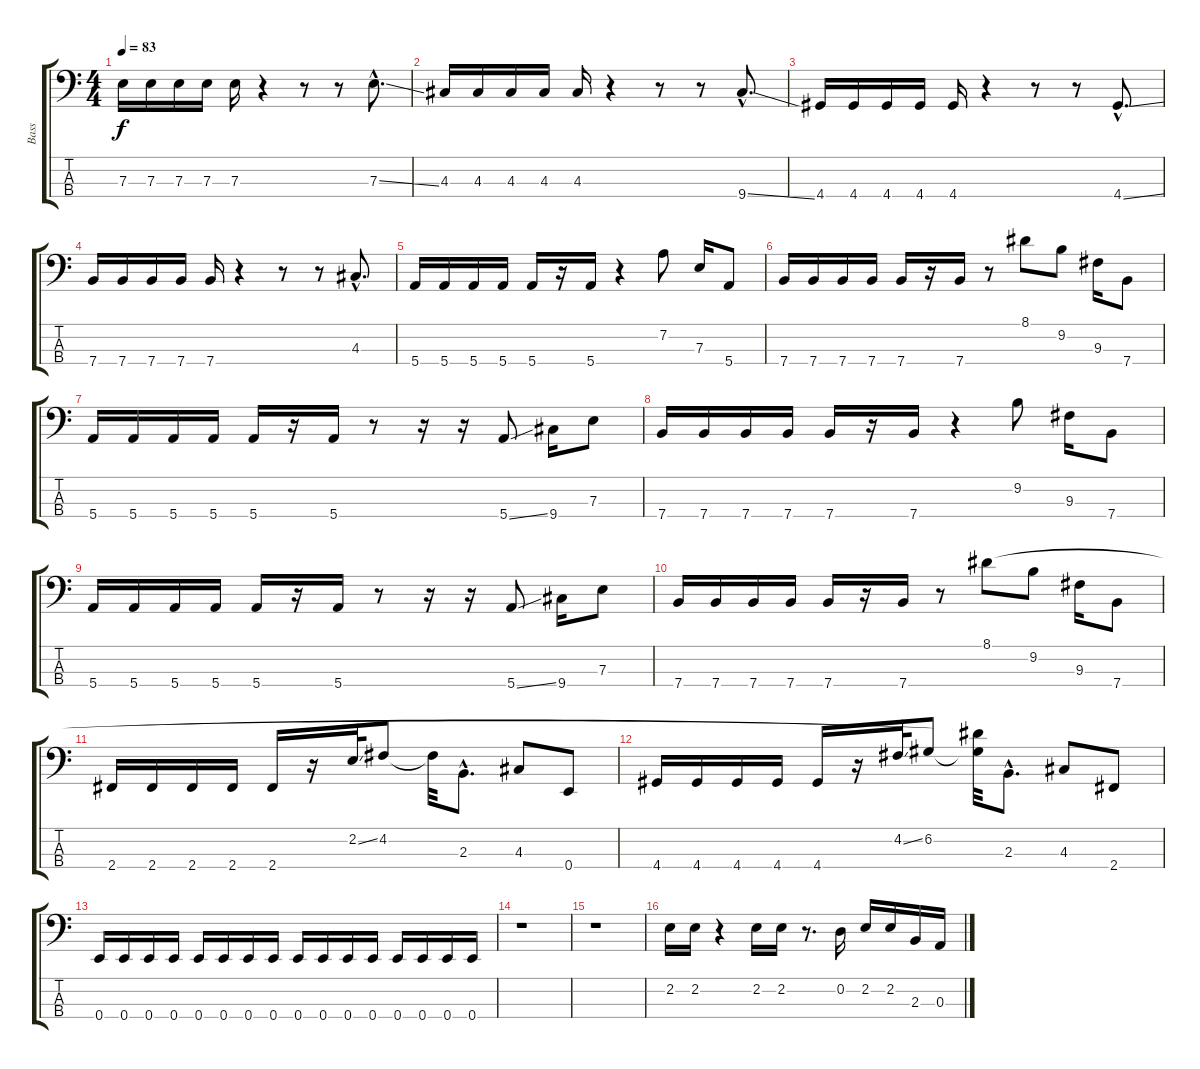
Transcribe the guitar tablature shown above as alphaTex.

\track ("Bass" "Bass") {instrument electricbassfinger}
\staff {score tabs}
\tuning (G2 D2 A1 E1) {hide}
\ts (4 4)
\tempo 83
\clef f4
\ks c
7.3.16{dy f} 7.3.16 7.3.16 7.3.16 7.3.16 r.4 r.8 r.8 7.3{ss hac}.8{d} |
4.3.16 4.3.16 4.3.16 4.3.16 4.3.16 r.4 r.8 r.8 9.4{ss hac}.8{d} |
4.4.16 4.4.16 4.4.16 4.4.16 4.4.16 r.4 r.8 r.8 4.4{ss hac}.8{d} |
7.4.16 7.4.16 7.4.16 7.4.16 7.4.16 r.4 r.8 r.8 4.3{hac}.8{d} |
5.4.16 5.4.16 5.4.16 5.4.16 5.4.16 r.16 5.4.16 r.4 7.2.8 7.3.16 5.4.8 |
7.4.16 7.4.16 7.4.16 7.4.16 7.4.16 r.16 7.4.16 r.8 8.1.8 9.2.8 9.3.16 7.4.8 |
5.4.16 5.4.16 5.4.16 5.4.16 5.4.16 r.16 5.4.16 r.8 r.16 r.16 5.4{ss}.8 9.4.16 7.3.8 |
7.4.16 7.4.16 7.4.16 7.4.16 7.4.16 r.16 7.4.16 r.4 9.2.8 9.3.16 7.4.8 |
5.4.16 5.4.16 5.4.16 5.4.16 5.4.16 r.16 5.4.16 r.8 r.16 r.16 5.4{ss}.8 9.4.16 7.3.8 |
7.4.16 7.4.16 7.4.16 7.4.16 7.4.16 r.16 7.4.16 r.8 8.1.8 9.2.8 9.3.16 7.4.8 |
2.4.16 2.4.16 2.4.16 2.4.16 2.4.16 r.16 2.2{ss}.32 4.2.8 4.2{t}.32 2.3{hac}.8{d} 4.3.8 0.4.8 |
4.4.16 4.4.16 4.4.16 4.4.16 4.4.16 r.16 4.2{ss}.32 6.2.8 (8.1{t} 6.2{t}).32 2.3{hac}.8{d} 4.3.8 2.4.8 |
0.4.16 0.4.16 0.4.16 0.4.16 0.4.16 0.4.16 0.4.16 0.4.16 0.4.16 0.4.16 0.4.16 0.4.16 0.4.16 0.4.16 0.4.16 0.4.16 |
r.1 |
r.1 |
2.2.16 2.2.16 r.4 2.2.16 2.2.16 r.8{d} 0.2.16 2.2.16 2.2.16 2.3.16 0.3.16
